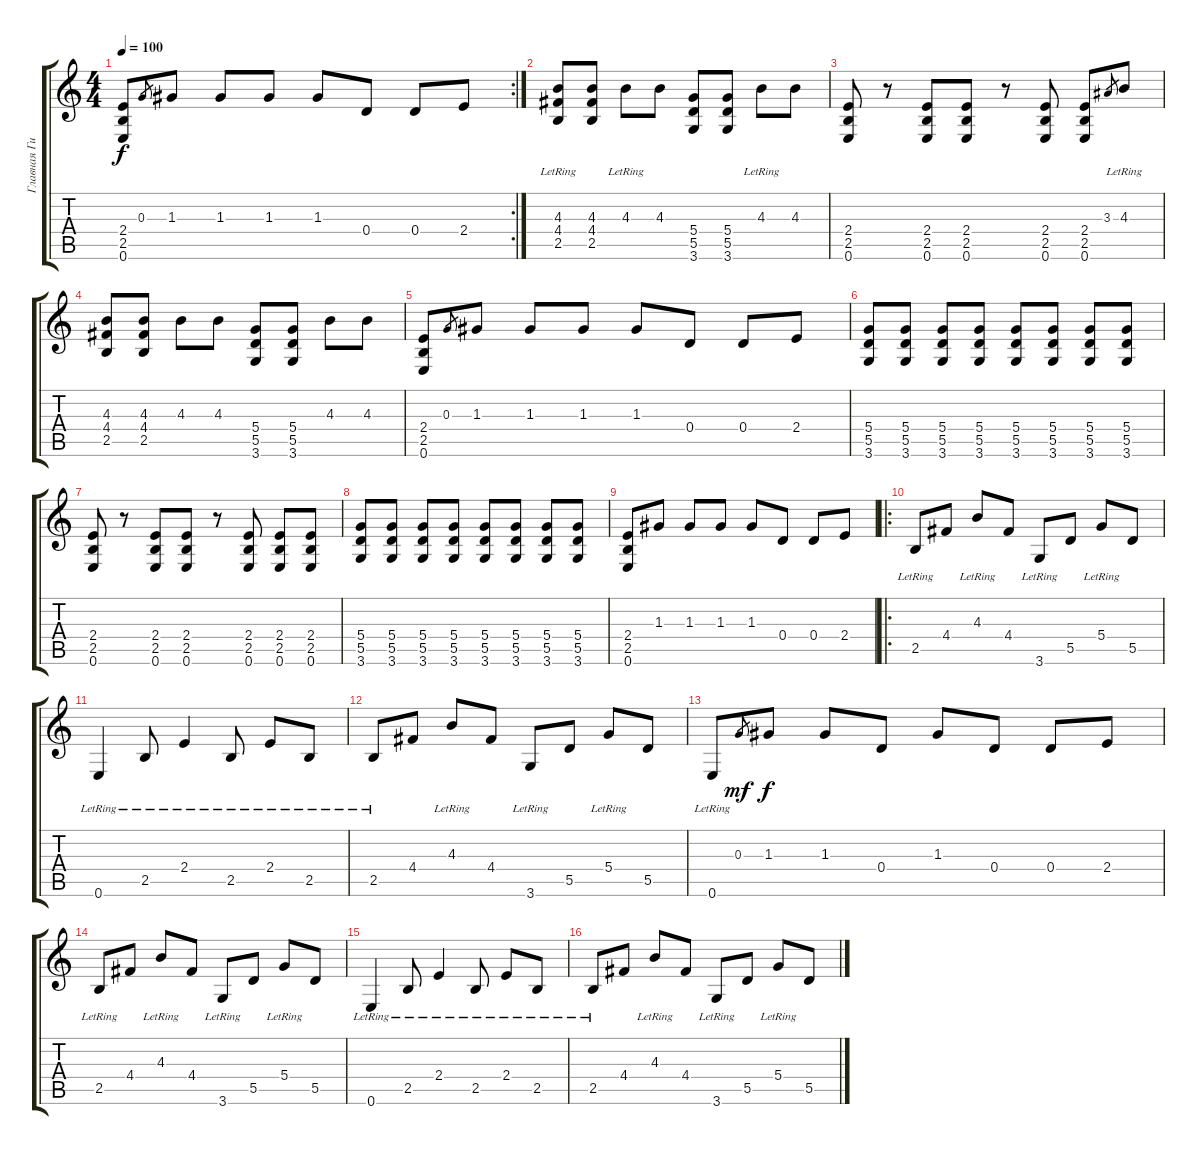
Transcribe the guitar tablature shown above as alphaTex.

\track ("Главная Гитара" "Главная Ги") {instrument acousticguitarsteel}
\staff {score tabs}
\tuning (E4 B3 G3 D3 A2 E2) {hide}
\rc 2
\ts (4 4)
\tempo 100
\clef g2
\ks c
(2.4 2.5 0.6).8{dy f} 0.3.8{gr} 1.3.8 1.3.8 1.3.8 1.3.8 0.4.8 0.4.8 2.4.8 |
(4.3{lr} 4.4{lr} 2.5{lr}).8 (4.3 4.4 2.5).8 4.3{lr}.8 4.3.8 (5.4 5.5 3.6).8 (5.4 5.5 3.6).8 4.3{lr}.8 4.3.8 |
(2.4 2.5 0.6).8 r.8 (2.4 2.5 0.6).8 (2.4 2.5 0.6).8 r.8 (2.4 2.5 0.6).8 (2.4 2.5 0.6).8 3.3.8{gr} 4.3{lr}.8 |
(4.3 4.4 2.5).8 (4.3 4.4 2.5).8 4.3.8 4.3.8 (5.4 5.5 3.6).8 (5.4 5.5 3.6).8 4.3.8 4.3.8 |
(2.4 2.5 0.6).8 0.3.8{gr} 1.3.8 1.3.8 1.3.8 1.3.8 0.4.8 0.4.8 2.4.8 |
(5.4 5.5 3.6).8 (5.4 5.5 3.6).8 (5.4 5.5 3.6).8 (5.4 5.5 3.6).8 (5.4 5.5 3.6).8 (5.4 5.5 3.6).8 (5.4 5.5 3.6).8 (5.4 5.5 3.6).8 |
(2.4 2.5 0.6).8 r.8 (2.4 2.5 0.6).8 (2.4 2.5 0.6).8 r.8 (2.4 2.5 0.6).8 (2.4 2.5 0.6).8 (2.4 2.5 0.6).8 |
(5.4 5.5 3.6).8 (5.4 5.5 3.6).8 (5.4 5.5 3.6).8 (5.4 5.5 3.6).8 (5.4 5.5 3.6).8 (5.4 5.5 3.6).8 (5.4 5.5 3.6).8 (5.4 5.5 3.6).8 |
(2.4 2.5 0.6).8 1.3.8 1.3.8 1.3.8 1.3.8 0.4.8 0.4.8 2.4.8 |
\ro
2.5{lr}.8 4.4.8 4.3{lr}.8 4.4.8 3.6{lr}.8 5.5.8 5.4{lr}.8 5.5.8 |
0.6{lr}.4 2.5{lr}.8 2.4{lr}.4 2.5{lr}.8 2.4{lr}.8 2.5{lr}.8 |
2.5{lr}.8 4.4.8 4.3{lr}.8 4.4.8 3.6{lr}.8 5.5.8 5.4{lr}.8 5.5.8 |
0.6{lr}.8 0.3.8{gr dy mf} 1.3.8{dy f} 1.3.8 0.4.8 1.3.8 0.4.8 0.4.8 2.4.8 |
2.5{lr}.8 4.4.8 4.3{lr}.8 4.4.8 3.6{lr}.8 5.5.8 5.4{lr}.8 5.5.8 |
0.6{lr}.4 2.5{lr}.8 2.4{lr}.4 2.5{lr}.8 2.4{lr}.8 2.5{lr}.8 |
2.5{lr}.8 4.4.8 4.3{lr}.8 4.4.8 3.6{lr}.8 5.5.8 5.4{lr}.8 5.5.8
